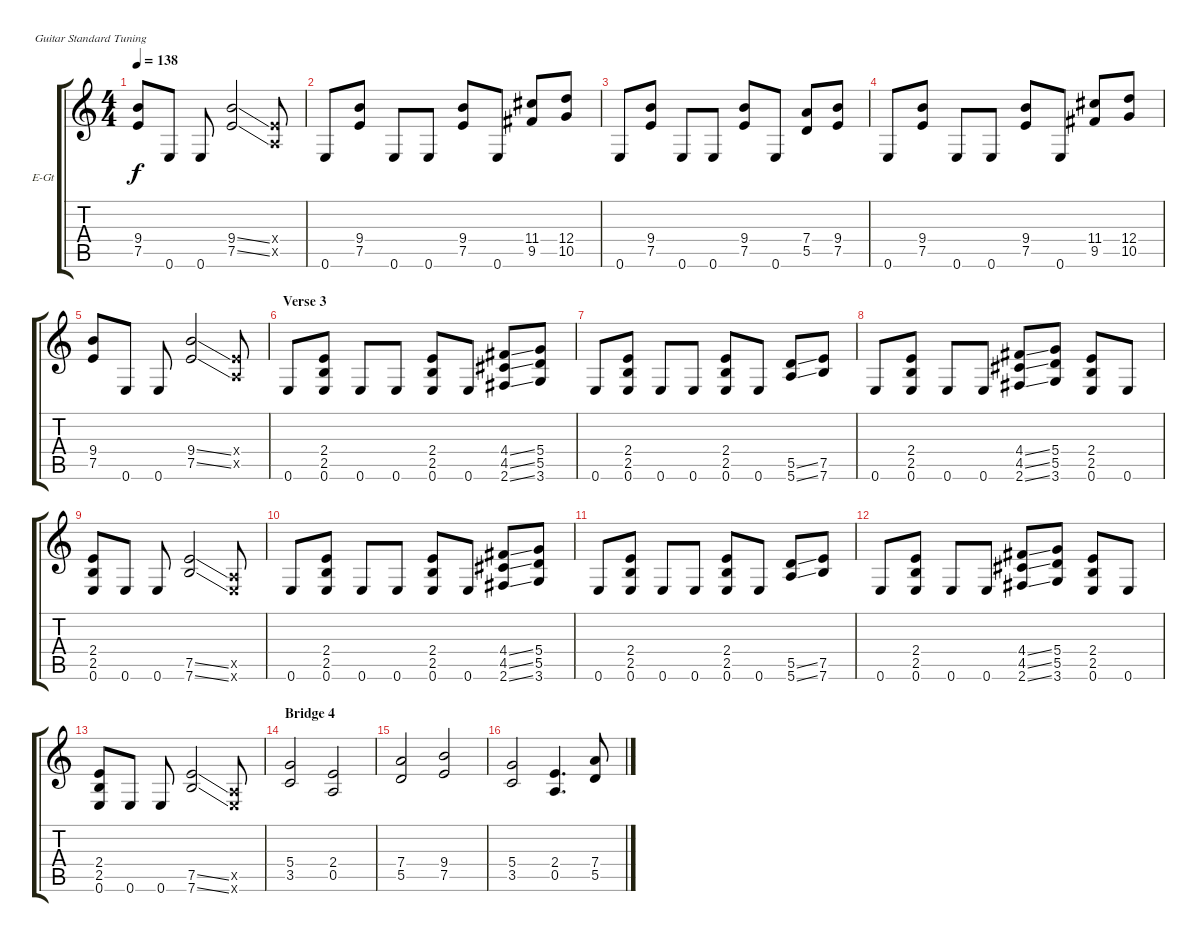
\bracketExtendMode groupsimilarinstruments
\firstSystemTrackNameOrientation horizontal
\otherSystemsTrackNameOrientation horizontal
\track ("Bolshakov" "E-Gt") {instrument overdrivenguitar}
\staff {score tabs}
\tuning (E4 B3 G3 D3 A2 E2)
\ts (4 4)
\tempo 138
\clef g2
\ks c
(9.4 7.5).8{dy f} 0.6.8 0.6.8 (9.4{ss} 7.5{ss}).2 (2.4{x} 0.5{x}).8 |
0.6.8 (9.4 7.5).8 0.6.8 0.6.8 (9.4 7.5).8 0.6.8 (11.4 9.5).8 (12.4 10.5).8 |
0.6.8 (9.4 7.5).8 0.6.8 0.6.8 (9.4 7.5).8 0.6.8 (7.4 5.5).8 (9.4 7.5).8 |
0.6.8 (9.4 7.5).8 0.6.8 0.6.8 (9.4 7.5).8 0.6.8 (11.4 9.5).8 (12.4 10.5).8 |
(9.4 7.5).8 0.6.8 0.6.8 (9.4{ss} 7.5{ss}).2 (2.4{x} 0.5{x}).8 |
\section ("" "Verse 3")
0.6.8 (2.4 2.5 0.6).8 0.6.8 0.6.8 (2.4 2.5 0.6).8 0.6.8 (4.4{ss} 4.5{ss} 2.6{ss}).8 (5.4 5.5 3.6).8 |
0.6.8 (2.4 2.5 0.6).8 0.6.8 0.6.8 (2.4 2.5 0.6).8 0.6.8 (5.5{ss} 5.6{ss}).8 (7.5 7.6).8 |
0.6.8 (2.4 2.5 0.6).8 0.6.8 0.6.8 (4.4{ss} 4.5{ss} 2.6{ss}).8 (5.4 5.5 3.6).8 (2.4 2.5 0.6).8 0.6.8 |
(2.4 2.5 0.6).8 0.6.8 0.6.8 (7.5{ss} 7.6{ss}).2 (0.5{x} 0.6{x}).8 |
0.6.8 (2.4 2.5 0.6).8 0.6.8 0.6.8 (2.4 2.5 0.6).8 0.6.8 (4.4{ss} 4.5{ss} 2.6{ss}).8 (5.4 5.5 3.6).8 |
0.6.8 (2.4 2.5 0.6).8 0.6.8 0.6.8 (2.4 2.5 0.6).8 0.6.8 (5.5{ss} 5.6{ss}).8 (7.5 7.6).8 |
0.6.8 (2.4 2.5 0.6).8 0.6.8 0.6.8 (4.4{ss} 4.5{ss} 2.6{ss}).8 (5.4 5.5 3.6).8 (2.4 2.5 0.6).8 0.6.8 |
(2.4 2.5 0.6).8 0.6.8 0.6.8 (7.5{ss} 7.6{ss}).2 (0.5{x} 0.6{x}).8 |
\section ("" "Bridge 4")
(5.4 3.5).2 (2.4 0.5).2 |
(7.4 5.5).2 (9.4 7.5).2 |
(5.4 3.5).2 (2.4 0.5).4{d} (7.4 5.5).8
